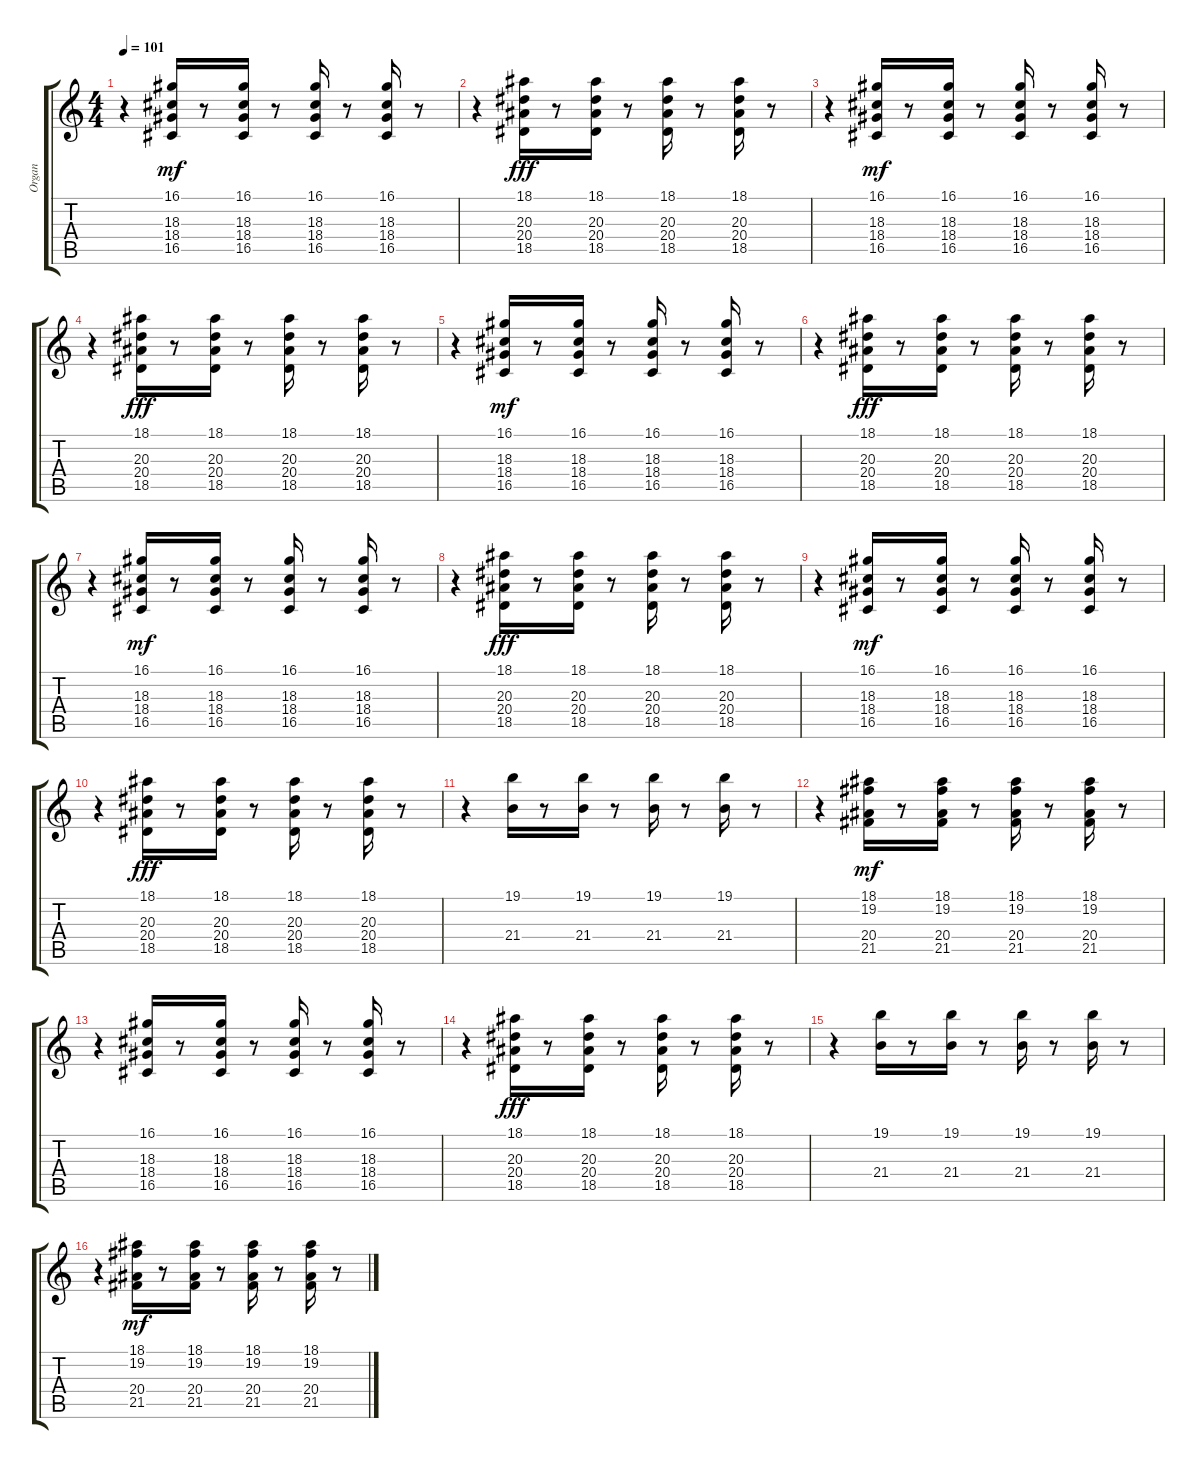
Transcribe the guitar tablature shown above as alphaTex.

\track ("Organ" "Organ") {instrument rockorgan}
\staff {score tabs}
\tuning (E4 B3 G3 D3 A2 E2) {hide}
\ts (4 4)
\tempo 101
\clef g2
\ks c
r.4{dy mf} (16.1 18.3 18.4 16.5).16{volume 9} r.8 (16.1 18.3 18.4 16.5).16{volume 8} r.8 (16.1 18.3 18.4 16.5).16{volume 6} r.8 (16.1 18.3 18.4 16.5).16{volume 5} r.8 |
r.4 (18.1 20.3 20.4 18.5).16{dy fff volume 9} r.8 (18.1 20.3 20.4 18.5).16{volume 8} r.8 (18.1 20.3 20.4 18.5).16{volume 6} r.8 (18.1 20.3 20.4 18.5).16{volume 5} r.8 |
r.4 (16.1 18.3 18.4 16.5).16{dy mf volume 9} r.8 (16.1 18.3 18.4 16.5).16{volume 8} r.8 (16.1 18.3 18.4 16.5).16{volume 6} r.8 (16.1 18.3 18.4 16.5).16{volume 5} r.8 |
r.4 (18.1 20.3 20.4 18.5).16{dy fff volume 9} r.8 (18.1 20.3 20.4 18.5).16{volume 8} r.8 (18.1 20.3 20.4 18.5).16{volume 6} r.8 (18.1 20.3 20.4 18.5).16{volume 5} r.8 |
r.4 (16.1 18.3 18.4 16.5).16{dy mf volume 9} r.8 (16.1 18.3 18.4 16.5).16{volume 8} r.8 (16.1 18.3 18.4 16.5).16{volume 6} r.8 (16.1 18.3 18.4 16.5).16{volume 5} r.8 |
r.4 (18.1 20.3 20.4 18.5).16{dy fff volume 9} r.8 (18.1 20.3 20.4 18.5).16{volume 8} r.8 (18.1 20.3 20.4 18.5).16{volume 6} r.8 (18.1 20.3 20.4 18.5).16{volume 5} r.8 |
r.4 (16.1 18.3 18.4 16.5).16{dy mf volume 9} r.8 (16.1 18.3 18.4 16.5).16{volume 8} r.8 (16.1 18.3 18.4 16.5).16{volume 6} r.8 (16.1 18.3 18.4 16.5).16{volume 5} r.8 |
r.4 (18.1 20.3 20.4 18.5).16{dy fff volume 9} r.8 (18.1 20.3 20.4 18.5).16{volume 8} r.8 (18.1 20.3 20.4 18.5).16{volume 6} r.8 (18.1 20.3 20.4 18.5).16{volume 5} r.8 |
r.4 (16.1 18.3 18.4 16.5).16{dy mf volume 10} r.8 (16.1 18.3 18.4 16.5).16{volume 9} r.8 (16.1 18.3 18.4 16.5).16{volume 8} r.8 (16.1 18.3 18.4 16.5).16{volume 6} r.8 |
r.4 (18.1 20.3 20.4 18.5).16{dy fff volume 10} r.8 (18.1 20.3 20.4 18.5).16{volume 9} r.8 (18.1 20.3 20.4 18.5).16{volume 8} r.8 (18.1 20.3 20.4 18.5).16{volume 6} r.8 |
r.4 (19.1 21.4).16{volume 10} r.8 (19.1 21.4).16{volume 9} r.8 (19.1 21.4).16{volume 8} r.8 (19.1 21.4).16{volume 6} r.8 |
r.4 (18.1 19.2 20.4 21.5).16{dy mf volume 10} r.8 (18.1 19.2 20.4 21.5).16{volume 9} r.8 (18.1 19.2 20.4 21.5).16{volume 8} r.8 (18.1 19.2 20.4 21.5).16{volume 6} r.8 |
r.4 (16.1 18.3 18.4 16.5).16{volume 10} r.8 (16.1 18.3 18.4 16.5).16{volume 9} r.8 (16.1 18.3 18.4 16.5).16{volume 8} r.8 (16.1 18.3 18.4 16.5).16{volume 6} r.8 |
r.4 (18.1 20.3 20.4 18.5).16{dy fff volume 10} r.8 (18.1 20.3 20.4 18.5).16{volume 9} r.8 (18.1 20.3 20.4 18.5).16{volume 8} r.8 (18.1 20.3 20.4 18.5).16{volume 6} r.8 |
r.4 (19.1 21.4).16{volume 10} r.8 (19.1 21.4).16{volume 9} r.8 (19.1 21.4).16{volume 8} r.8 (19.1 21.4).16{volume 6} r.8 |
r.4 (18.1 19.2 20.4 21.5).16{dy mf volume 10} r.8 (18.1 19.2 20.4 21.5).16{volume 9} r.8 (18.1 19.2 20.4 21.5).16{volume 8} r.8 (18.1 19.2 20.4 21.5).16{volume 6} r.8
